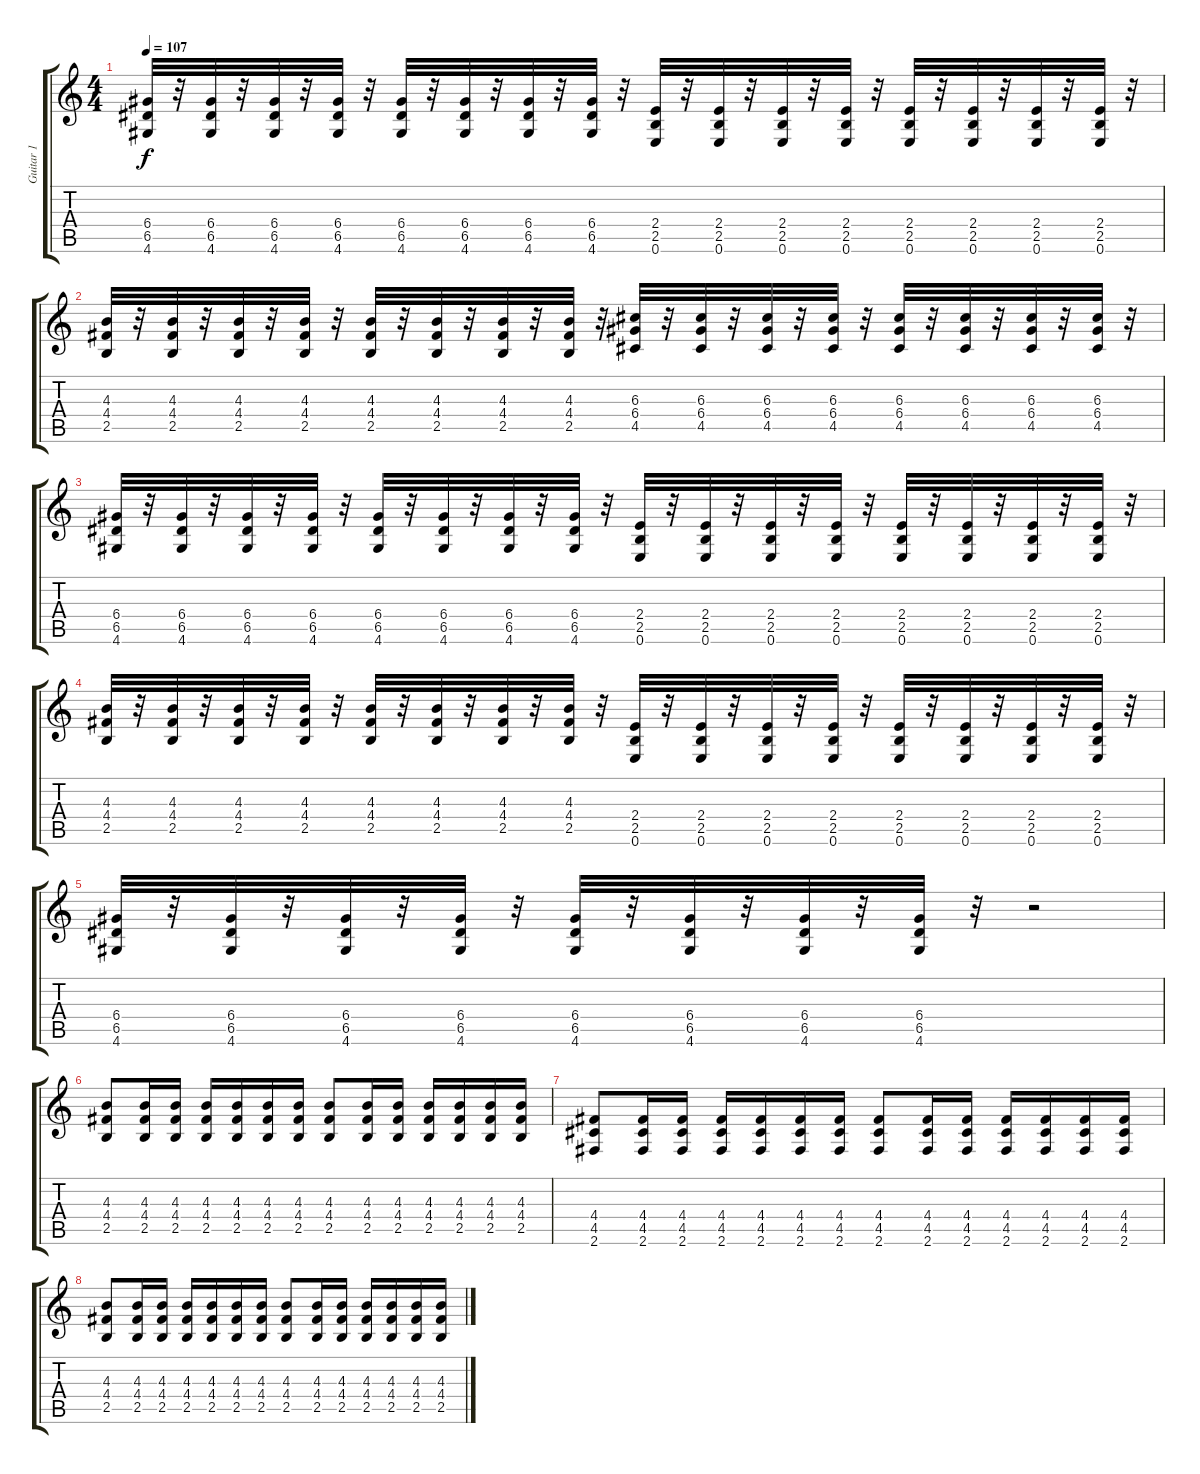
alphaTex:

\track ("Guitar 1" "Guitar 1") {instrument overdrivenguitar}
\staff {score tabs}
\tuning (E4 B3 G3 D3 A2 E2) {hide}
\ts (4 4)
\tempo 107
\clef g2
\ks c
(6.4 6.5 4.6).32{dy f} r.32 (6.4 6.5 4.6).32 r.32 (6.4 6.5 4.6).32 r.32 (6.4 6.5 4.6).32 r.32 (6.4 6.5 4.6).32 r.32 (6.4 6.5 4.6).32 r.32 (6.4 6.5 4.6).32 r.32 (6.4 6.5 4.6).32 r.32 (2.4 2.5 0.6).32 r.32 (2.4 2.5 0.6).32 r.32 (2.4 2.5 0.6).32 r.32 (2.4 2.5 0.6).32 r.32 (2.4 2.5 0.6).32 r.32 (2.4 2.5 0.6).32 r.32 (2.4 2.5 0.6).32 r.32 (2.4 2.5 0.6).32 r.32 |
(4.3 4.4 2.5).32 r.32 (4.3 4.4 2.5).32 r.32 (4.3 4.4 2.5).32 r.32 (4.3 4.4 2.5).32 r.32 (4.3 4.4 2.5).32 r.32 (4.3 4.4 2.5).32 r.32 (4.3 4.4 2.5).32 r.32 (4.3 4.4 2.5).32 r.32 (6.3 6.4 4.5).32 r.32 (6.3 6.4 4.5).32 r.32 (6.3 6.4 4.5).32 r.32 (6.3 6.4 4.5).32 r.32 (6.3 6.4 4.5).32 r.32 (6.3 6.4 4.5).32 r.32 (6.3 6.4 4.5).32 r.32 (6.3 6.4 4.5).32 r.32 |
(6.4 6.5 4.6).32 r.32 (6.4 6.5 4.6).32 r.32 (6.4 6.5 4.6).32 r.32 (6.4 6.5 4.6).32 r.32 (6.4 6.5 4.6).32 r.32 (6.4 6.5 4.6).32 r.32 (6.4 6.5 4.6).32 r.32 (6.4 6.5 4.6).32 r.32 (2.4 2.5 0.6).32 r.32 (2.4 2.5 0.6).32 r.32 (2.4 2.5 0.6).32 r.32 (2.4 2.5 0.6).32 r.32 (2.4 2.5 0.6).32 r.32 (2.4 2.5 0.6).32 r.32 (2.4 2.5 0.6).32 r.32 (2.4 2.5 0.6).32 r.32 |
(4.3 4.4 2.5).32 r.32 (4.3 4.4 2.5).32 r.32 (4.3 4.4 2.5).32 r.32 (4.3 4.4 2.5).32 r.32 (4.3 4.4 2.5).32 r.32 (4.3 4.4 2.5).32 r.32 (4.3 4.4 2.5).32 r.32 (4.3 4.4 2.5).32 r.32 (2.4 2.5 0.6).32 r.32 (2.4 2.5 0.6).32 r.32 (2.4 2.5 0.6).32 r.32 (2.4 2.5 0.6).32 r.32 (2.4 2.5 0.6).32 r.32 (2.4 2.5 0.6).32 r.32 (2.4 2.5 0.6).32 r.32 (2.4 2.5 0.6).32 r.32 |
(6.4 6.5 4.6).32 r.32 (6.4 6.5 4.6).32 r.32 (6.4 6.5 4.6).32 r.32 (6.4 6.5 4.6).32 r.32 (6.4 6.5 4.6).32 r.32 (6.4 6.5 4.6).32 r.32 (6.4 6.5 4.6).32 r.32 (6.4 6.5 4.6).32 r.32 r.2 |
(4.3 4.4 2.5).8 (4.3 4.4 2.5).16 (4.3 4.4 2.5).16 (4.3 4.4 2.5).16 (4.3 4.4 2.5).16 (4.3 4.4 2.5).16 (4.3 4.4 2.5).16 (4.3 4.4 2.5).8 (4.3 4.4 2.5).16 (4.3 4.4 2.5).16 (4.3 4.4 2.5).16 (4.3 4.4 2.5).16 (4.3 4.4 2.5).16 (4.3 4.4 2.5).16 |
(4.4 4.5 2.6).8 (4.4 4.5 2.6).16 (4.4 4.5 2.6).16 (4.4 4.5 2.6).16 (4.4 4.5 2.6).16 (4.4 4.5 2.6).16 (4.4 4.5 2.6).16 (4.4 4.5 2.6).8 (4.4 4.5 2.6).16 (4.4 4.5 2.6).16 (4.4 4.5 2.6).16 (4.4 4.5 2.6).16 (4.4 4.5 2.6).16 (4.4 4.5 2.6).16 |
(4.3 4.4 2.5).8 (4.3 4.4 2.5).16 (4.3 4.4 2.5).16 (4.3 4.4 2.5).16 (4.3 4.4 2.5).16 (4.3 4.4 2.5).16 (4.3 4.4 2.5).16 (4.3 4.4 2.5).8 (4.3 4.4 2.5).16 (4.3 4.4 2.5).16 (4.3 4.4 2.5).16 (4.3 4.4 2.5).16 (4.3 4.4 2.5).16 (4.3 4.4 2.5).16
